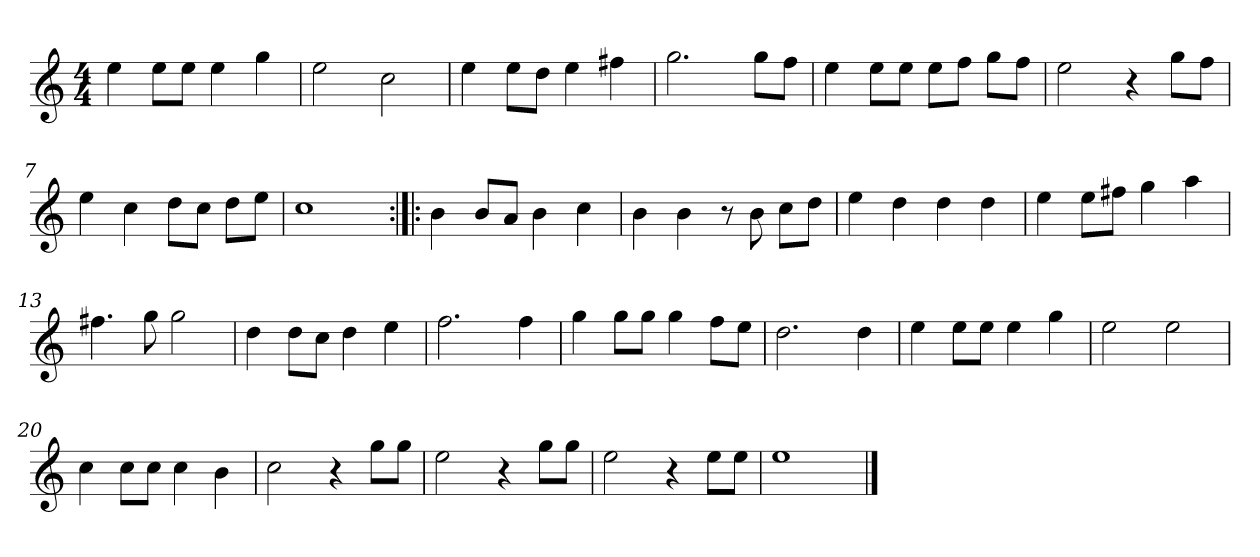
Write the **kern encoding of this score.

**kern
*part1
*staff1
*clefG2
*k[]
*C:
*M4/4
*MM120
=1
4ee
8ee\L
8ee\J
4ee
4gg
=2
2ee
2cc
=3
4ee
8ee\L
8dd\J
4ee
4ff#X
=4
2.gg
8gg\L
8ff\J
=5
4ee
8ee\L
8ee\J
8ee\L
8ff\J
8gg\L
8ff\J
=6
2ee
4r
8gg\L
8ff\J
=7
4ee
4cc
8dd\L
8cc\J
8dd\L
8ee\J
=8
1cc
=9:|!|:
4b
8b/L
8a/J
4b
4cc
=10
4b
4b
8r
8b
8cc\L
8dd\J
=11
4ee
4dd
4dd
4dd
=12
4ee
8ee\L
8ff#X\J
4gg
4aa
=13
4.ff#X
8gg
2gg
=14
4dd
8dd\L
8cc\J
4dd
4ee
=15
2.ff
4ff
=16
4gg
8gg\L
8gg\J
4gg
8ff\L
8ee\J
=17
2.dd
4dd
=18
4ee
8ee\L
8ee\J
4ee
4gg
=19
2ee
2ee
=20
4cc
8cc\L
8cc\J
4cc
4b
=21
2cc
4r
8gg\L
8gg\J
=22
2ee
4r
8gg\L
8gg\J
=23
2ee
4r
8ee\L
8ee\J
=24
1ee
==
*-
